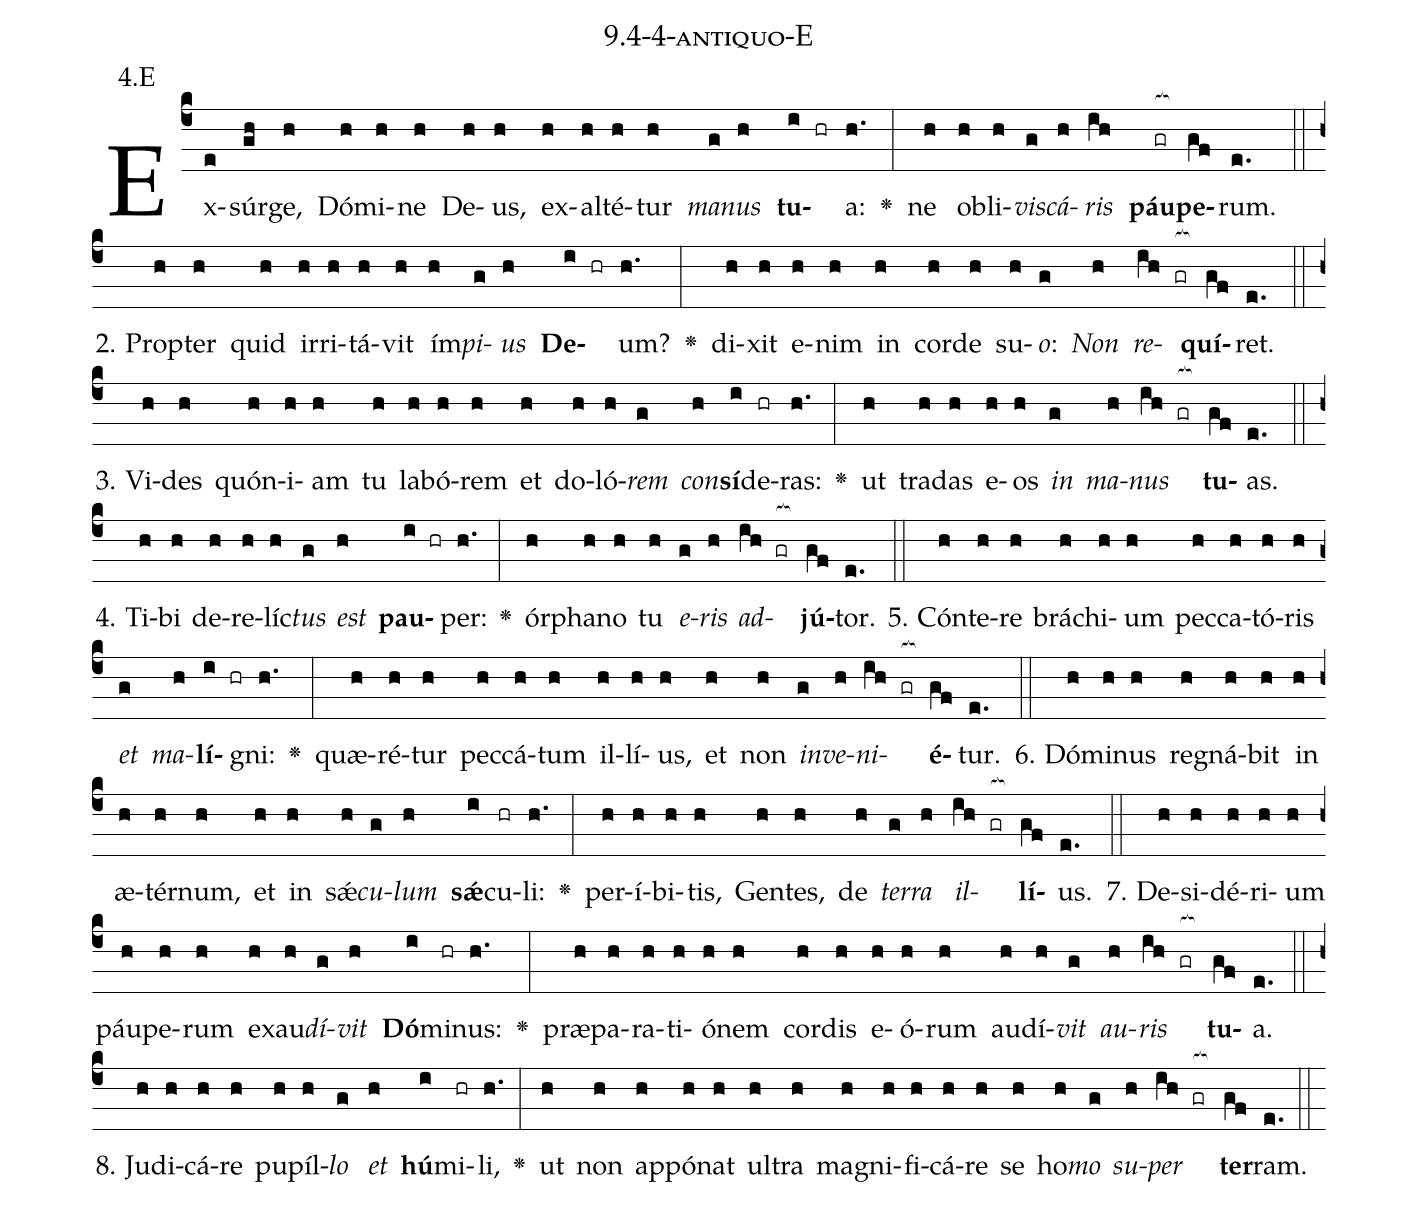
name: 9.4-4-antiquo-E;
annotation: 4.E;
%%
(c4)Ex(e)súr(gh)ge,(h) Dó(h)mi(h)ne(h) De(h)us,(h) ex(h)al(h)té(h)tur(h) <i>ma</i>(g)<i>nus</i>(h) <b>tu</b>(i hr)a:(h.) <v>\greheightstar</v>(:) ne(h) ob(h)li(h)<i>vis</i>(g)<i>cá</i>(h)<i>ris</i>(ih) <b>páu</b>(gr[ocb:1{])<b>pe</b>(gf[ocb:0}])rum.(e.) (::)
2. Prop(h)ter(h) quid(h) ir(h)ri(h)tá(h)vit(h) ím(h)<i>pi</i>(g)<i>us</i>(h) <b>De</b>(i hr)um?(h.) <v>\greheightstar</v>(:) di(h)xit(h) e(h)nim(h) in(h) cor(h)de(h) su(h)<i>o</i>:(g) <i>Non</i>(h) <i>re</i>(ih gr[ocb:1{])<b>quí</b>(gf[ocb:0}])ret.(e.) (::)
3. Vi(h)des(h) quón(h)i(h)am(h) tu(h) la(h)bó(h)rem(h) et(h) do(h)ló(h)<i>rem</i>(g) <i>con</i>(h)<b>sí</b>(i)de(hr)ras:(h.) <v>\greheightstar</v>(:) ut(h) tra(h)das(h) e(h)os(h) <i>in</i>(g) <i>ma</i>(h)<i>nus</i>(ih gr[ocb:1{]) <b>tu</b>(gf[ocb:0}])as.(e.) (::)
4. Ti(h)bi(h) de(h)re(h)líc(h)<i>tus</i>(g) <i>est</i>(h) <b>pau</b>(i hr)per:(h.) <v>\greheightstar</v>(:) ór(h)pha(h)no(h) tu(h) <i>e</i>(g)<i>ris</i>(h) <i>ad</i>(ih gr[ocb:1{])<b>jú</b>(gf[ocb:0}])tor.(e.) (::)
5. Cón(h)te(h)re(h) brá(h)chi(h)um(h) pec(h)ca(h)tó(h)ris(h) <i>et</i>(g) <i>ma</i>(h)<b>lí</b>(i hr)gni:(h.) <v>\greheightstar</v>(:) quæ(h)ré(h)tur(h) pec(h)cá(h)tum(h) il(h)lí(h)us,(h) et(h) non(h) <i>in</i>(g)<i>ve</i>(h)<i>ni</i>(ih gr[ocb:1{])<b>é</b>(gf[ocb:0}])tur.(e.) (::)
6. Dó(h)mi(h)nus(h) re(h)gná(h)bit(h) in(h) æ(h)tér(h)num,(h) et(h) in(h) sǽ(h)<i>cu</i>(g)<i>lum</i>(h) <b>sǽ</b>(i)cu(hr)li:(h.) <v>\greheightstar</v>(:) per(h)í(h)bi(h)tis,(h) Gen(h)tes,(h) de(h) <i>ter</i>(g)<i>ra</i>(h) <i>il</i>(ih gr[ocb:1{])<b>lí</b>(gf[ocb:0}])us.(e.) (::)
7. De(h)si(h)dé(h)ri(h)um(h) páu(h)pe(h)rum(h) ex(h)au(h)<i>dí</i>(g)<i>vit</i>(h) <b>Dó</b>(i)mi(hr)nus:(h.) <v>\greheightstar</v>(:) præ(h)pa(h)ra(h)ti(h)ó(h)nem(h) cor(h)dis(h) e(h)ó(h)rum(h) au(h)dí(h)<i>vit</i>(g) <i>au</i>(h)<i>ris</i>(ih gr[ocb:1{]) <b>tu</b>(gf[ocb:0}])a.(e.) (::)
8. Ju(h)di(h)cá(h)re(h) pu(h)píl(h)<i>lo</i>(g) <i>et</i>(h) <b>hú</b>(i)mi(hr)li,(h.) <v>\greheightstar</v>(:) ut(h) non(h) ap(h)pó(h)nat(h) ul(h)tra(h) ma(h)gni(h)fi(h)cá(h)re(h) se(h) ho(h)<i>mo</i>(g) <i>su</i>(h)<i>per</i>(ih gr[ocb:1{]) <b>ter</b>(gf[ocb:0}])ram.(e.) (::)
